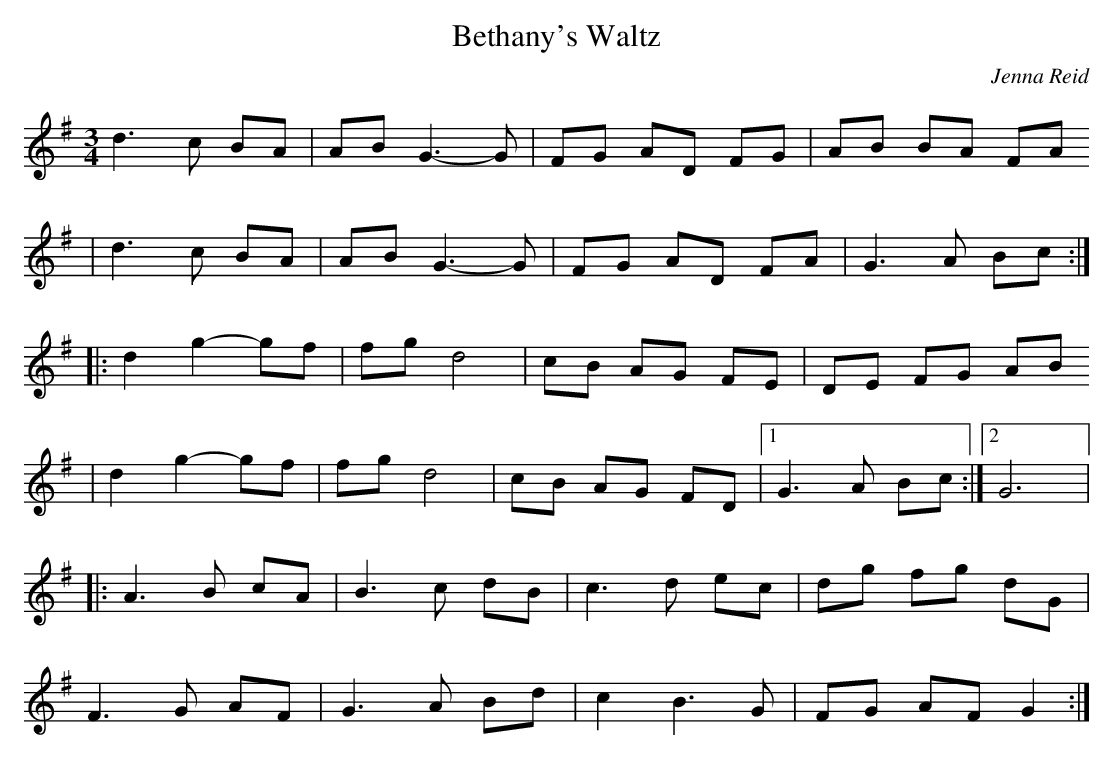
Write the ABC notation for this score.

X:1
T:Bethany's Waltz
M:3/4
C: Jenna Reid
K:G
d3 c BA | AB G3- G | FG AD FG | AB BA FA
|  d3 c BA | AB G3- G |$ FG AD FA |  G3 A Bc :|:
 d2 g2- gf | fg d4 | cB AG FE | DE FG AB
|$ d2 g2- gf | fg d4 | cB AG FD |1 G3 A Bc:|2G6  |]:
 |:A3 B cA | B3 c dB |$ c3 d ec | dg fg dG |
 F3 G AF | G3 A Bd | c2 B3 G | FG AF G2 :|]
